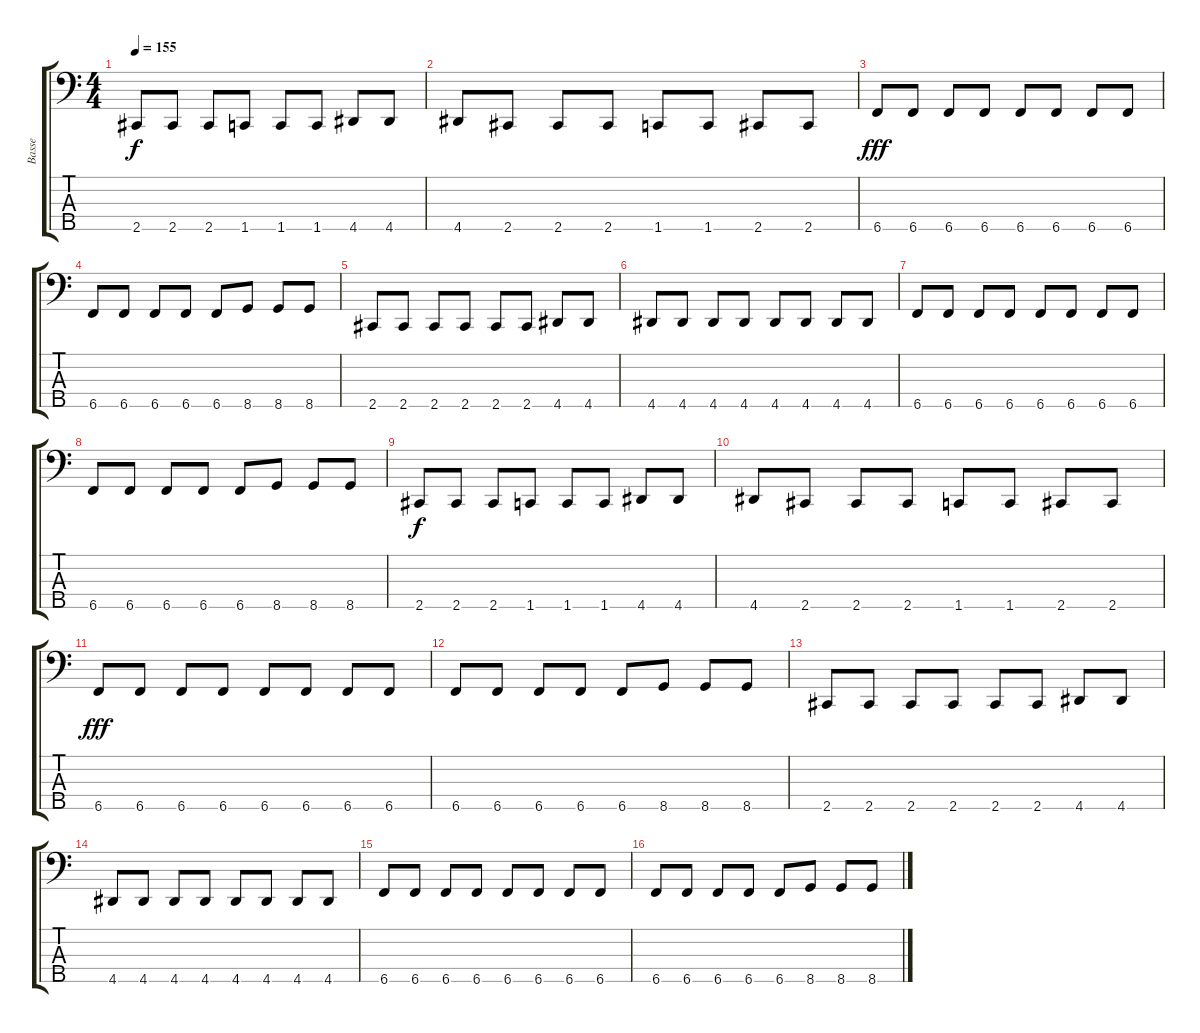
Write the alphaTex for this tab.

\track ("Basse" "Basse") {instrument electricbasspick}
\staff {score tabs}
\tuning (G2 D2 A1 E1 B0) {hide}
\ts (4 4)
\tempo 155
\clef f4
\ks c
2.5.8{dy f} 2.5.8 2.5.8 1.5.8 1.5.8 1.5.8 4.5.8 4.5.8 |
4.5.8 2.5.8 2.5.8 2.5.8 1.5.8 1.5.8 2.5.8 2.5.8 |
\section ("" "")
6.5.8{dy fff} 6.5.8 6.5.8 6.5.8 6.5.8 6.5.8 6.5.8 6.5.8 |
6.5.8 6.5.8 6.5.8 6.5.8 6.5.8 8.5.8 8.5.8 8.5.8 |
2.5.8 2.5.8 2.5.8 2.5.8 2.5.8 2.5.8 4.5.8 4.5.8 |
4.5.8 4.5.8 4.5.8 4.5.8 4.5.8 4.5.8 4.5.8 4.5.8 |
6.5.8 6.5.8 6.5.8 6.5.8 6.5.8 6.5.8 6.5.8 6.5.8 |
6.5.8 6.5.8 6.5.8 6.5.8 6.5.8 8.5.8 8.5.8 8.5.8 |
2.5.8{dy f} 2.5.8 2.5.8 1.5.8 1.5.8 1.5.8 4.5.8 4.5.8 |
4.5.8 2.5.8 2.5.8 2.5.8 1.5.8 1.5.8 2.5.8 2.5.8 |
6.5.8{dy fff} 6.5.8 6.5.8 6.5.8 6.5.8 6.5.8 6.5.8 6.5.8 |
6.5.8 6.5.8 6.5.8 6.5.8 6.5.8 8.5.8 8.5.8 8.5.8 |
2.5.8 2.5.8 2.5.8 2.5.8 2.5.8 2.5.8 4.5.8 4.5.8 |
4.5.8 4.5.8 4.5.8 4.5.8 4.5.8 4.5.8 4.5.8 4.5.8 |
6.5.8 6.5.8 6.5.8 6.5.8 6.5.8 6.5.8 6.5.8 6.5.8 |
6.5.8 6.5.8 6.5.8 6.5.8 6.5.8 8.5.8 8.5.8 8.5.8
